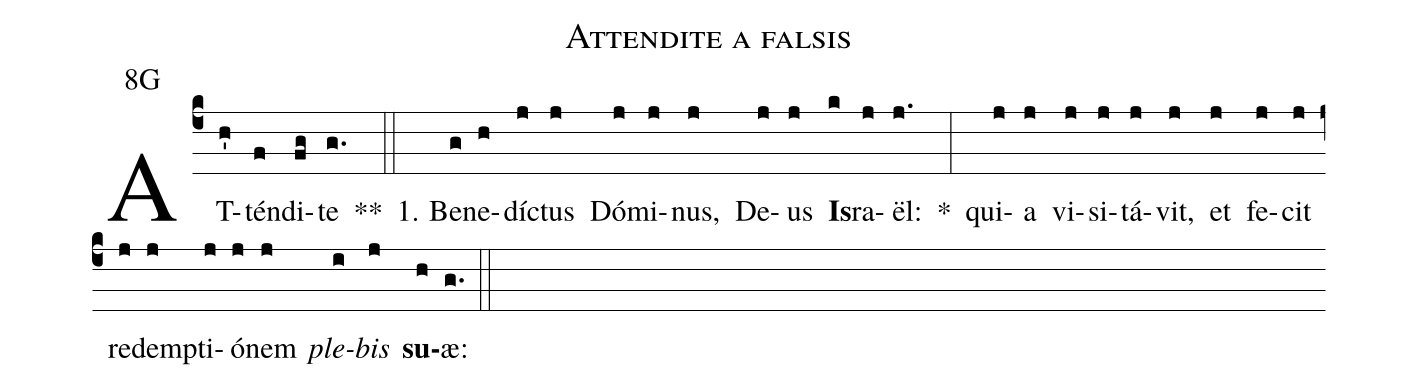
name:Attendite a falsis;
office-part:Antiphona;
mode:8;
annotation: 8G;
%%
(c4) AT(h')tén(f)di(fg)te(g.)  **(::)
1. Be(g)ne(h)díc(j)tus(j) Dó(j)mi(j)nus,(j) De(j)us(j) <b>Is</b>(k)ra(j)ël:(j.) *(:) qui(j)a(j) vi(j)si(j)tá(j)vit,(j) et(j) fe(j)cit(j) red(j)emp(j)ti(j)ó(j)nem(j) <i>ple</i>(i)<i>bis</i>(j) <b>su</b>(h)æ:(g.) (::)
